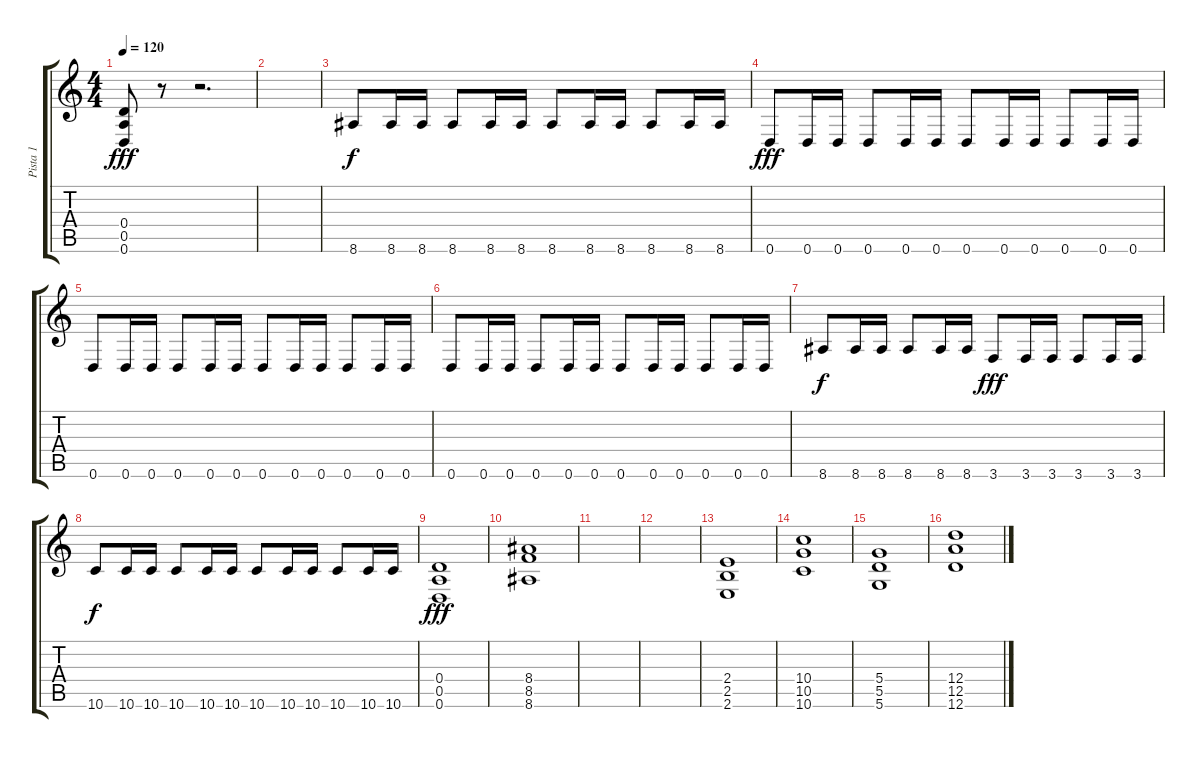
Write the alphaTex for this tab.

\track ("Pista 1" "Pista 1") {instrument overdrivenguitar}
\staff {score tabs}
\tuning (E4 B3 G3 D3 A2 D2) {hide}
\ts (4 4)
\tempo 120
\clef g2
\ks c
(0.4 0.5 0.6).8{dy fff} r.8 r.2{d} |
|
8.6.8{dy f} 8.6.16 8.6.16 8.6.8 8.6.16 8.6.16 8.6.8 8.6.16 8.6.16 8.6.8 8.6.16 8.6.16 |
0.6.8{dy fff} 0.6.16 0.6.16 0.6.8 0.6.16 0.6.16 0.6.8 0.6.16 0.6.16 0.6.8 0.6.16 0.6.16 |
0.6.8 0.6.16 0.6.16 0.6.8 0.6.16 0.6.16 0.6.8 0.6.16 0.6.16 0.6.8 0.6.16 0.6.16 |
0.6.8 0.6.16 0.6.16 0.6.8 0.6.16 0.6.16 0.6.8 0.6.16 0.6.16 0.6.8 0.6.16 0.6.16 |
8.6.8{dy f} 8.6.16 8.6.16 8.6.8 8.6.16 8.6.16 3.6.8{dy fff} 3.6.16 3.6.16 3.6.8 3.6.16 3.6.16 |
10.6.8{dy f} 10.6.16 10.6.16 10.6.8 10.6.16 10.6.16 10.6.8 10.6.16 10.6.16 10.6.8 10.6.16 10.6.16 |
(0.4 0.5 0.6).1{dy fff} |
(8.4 8.5 8.6).1 |
|
|
(2.4 2.5 2.6).1 |
(10.4 10.5 10.6).1 |
(5.4 5.5 5.6).1 |
(12.4 12.5 12.6).1
